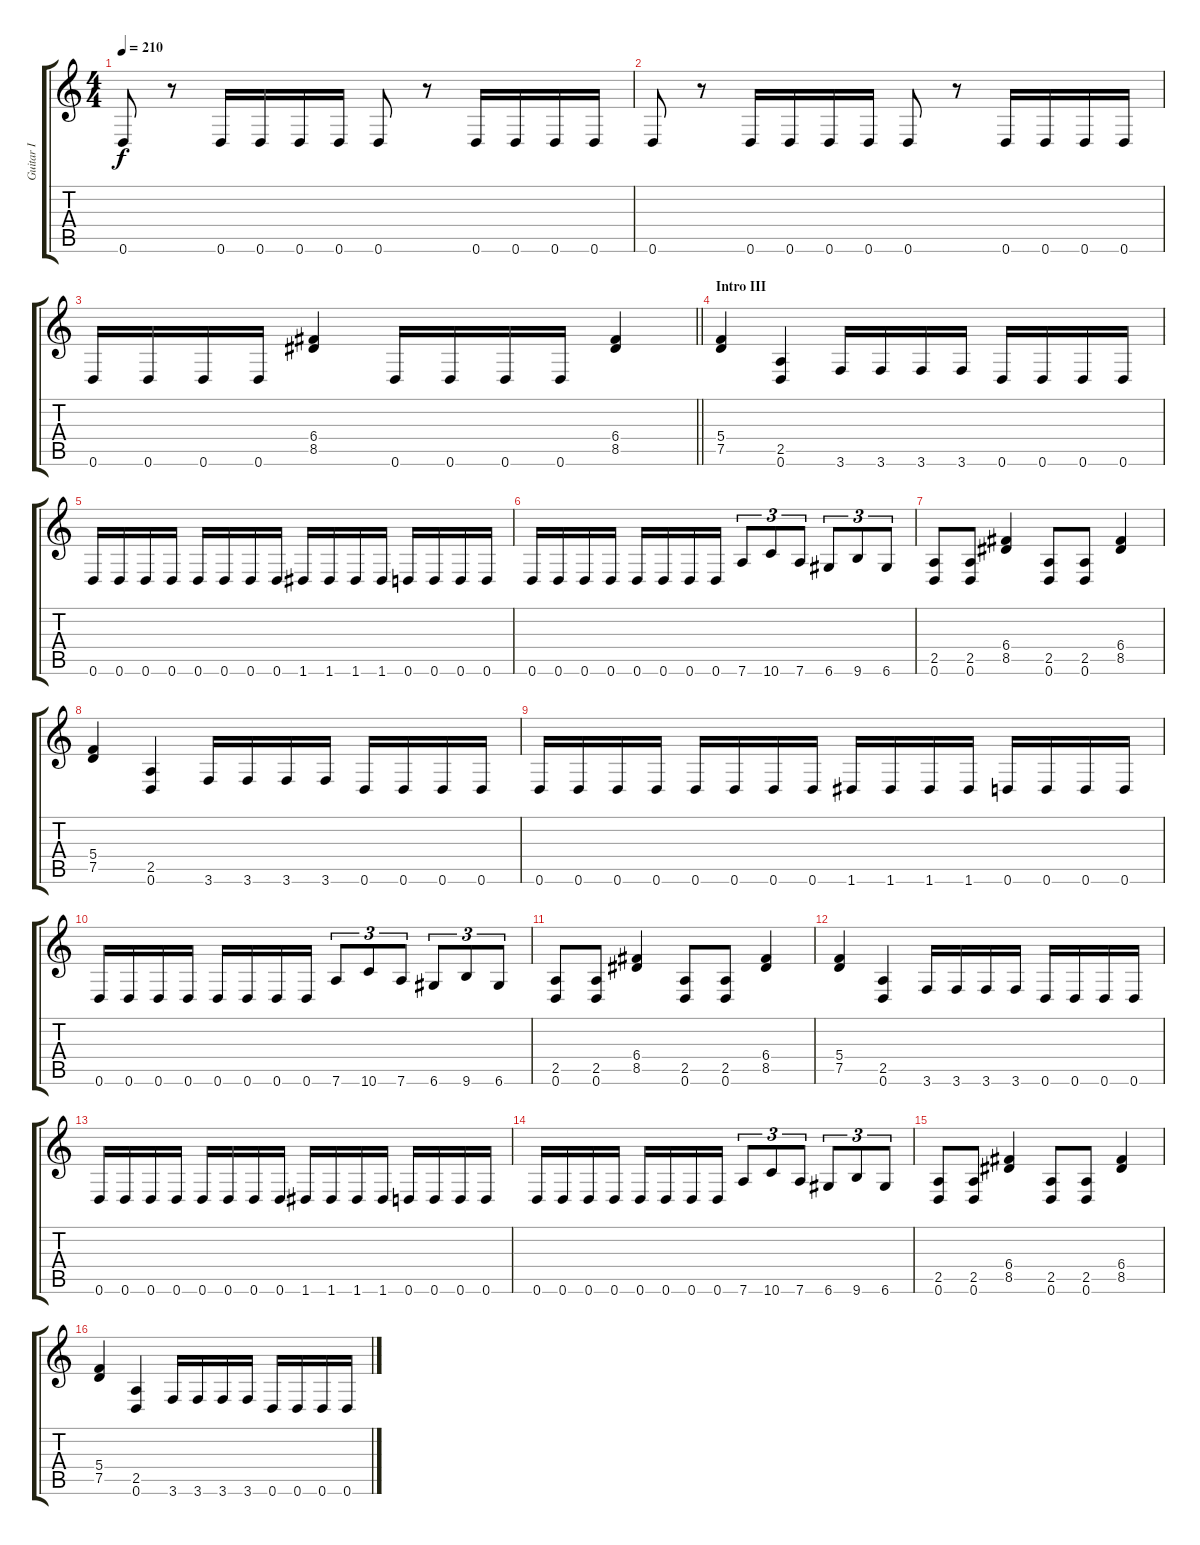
\track ("Guitar I" "Guitar I") {instrument distortionguitar}
\staff {score tabs}
\tuning (D4 A3 F3 C3 G2 D2) {hide}
\ts (4 4)
\tempo 210
\clef g2
\ks c
0.6.8{dy f} r.8 0.6.16 0.6.16 0.6.16 0.6.16 0.6.8 r.8 0.6.16 0.6.16 0.6.16 0.6.16 |
0.6.8 r.8 0.6.16 0.6.16 0.6.16 0.6.16 0.6.8 r.8 0.6.16 0.6.16 0.6.16 0.6.16 |
\barLineRight lightlight
0.6.16 0.6.16 0.6.16 0.6.16 (6.4 8.5).4 0.6.16 0.6.16 0.6.16 0.6.16 (6.4 8.5).4 |
\section ("" "Intro III")
(5.4 7.5).4 (2.5 0.6).4 3.6.16 3.6.16 3.6.16 3.6.16 0.6.16 0.6.16 0.6.16 0.6.16 |
0.6.16 0.6.16 0.6.16 0.6.16 0.6.16 0.6.16 0.6.16 0.6.16 1.6.16 1.6.16 1.6.16 1.6.16 0.6.16 0.6.16 0.6.16 0.6.16 |
0.6.16 0.6.16 0.6.16 0.6.16 0.6.16 0.6.16 0.6.16 0.6.16 7.6.8{tu (3 2)} 10.6.8{tu (3 2)} 7.6.8{tu (3 2)} 6.6.8{tu (3 2)} 9.6.8{tu (3 2)} 6.6.8{tu (3 2)} |
(2.5 0.6).8 (2.5 0.6).8 (6.4 8.5).4 (2.5 0.6).8 (2.5 0.6).8 (6.4 8.5).4 |
(5.4 7.5).4 (2.5 0.6).4 3.6.16 3.6.16 3.6.16 3.6.16 0.6.16 0.6.16 0.6.16 0.6.16 |
0.6.16 0.6.16 0.6.16 0.6.16 0.6.16 0.6.16 0.6.16 0.6.16 1.6.16 1.6.16 1.6.16 1.6.16 0.6.16 0.6.16 0.6.16 0.6.16 |
0.6.16 0.6.16 0.6.16 0.6.16 0.6.16 0.6.16 0.6.16 0.6.16 7.6.8{tu (3 2)} 10.6.8{tu (3 2)} 7.6.8{tu (3 2)} 6.6.8{tu (3 2)} 9.6.8{tu (3 2)} 6.6.8{tu (3 2)} |
(2.5 0.6).8 (2.5 0.6).8 (6.4 8.5).4 (2.5 0.6).8 (2.5 0.6).8 (6.4 8.5).4 |
(5.4 7.5).4 (2.5 0.6).4 3.6.16 3.6.16 3.6.16 3.6.16 0.6.16 0.6.16 0.6.16 0.6.16 |
0.6.16 0.6.16 0.6.16 0.6.16 0.6.16 0.6.16 0.6.16 0.6.16 1.6.16 1.6.16 1.6.16 1.6.16 0.6.16 0.6.16 0.6.16 0.6.16 |
0.6.16 0.6.16 0.6.16 0.6.16 0.6.16 0.6.16 0.6.16 0.6.16 7.6.8{tu (3 2)} 10.6.8{tu (3 2)} 7.6.8{tu (3 2)} 6.6.8{tu (3 2)} 9.6.8{tu (3 2)} 6.6.8{tu (3 2)} |
(2.5 0.6).8 (2.5 0.6).8 (6.4 8.5).4 (2.5 0.6).8 (2.5 0.6).8 (6.4 8.5).4 |
(5.4 7.5).4 (2.5 0.6).4 3.6.16 3.6.16 3.6.16 3.6.16 0.6.16 0.6.16 0.6.16 0.6.16
